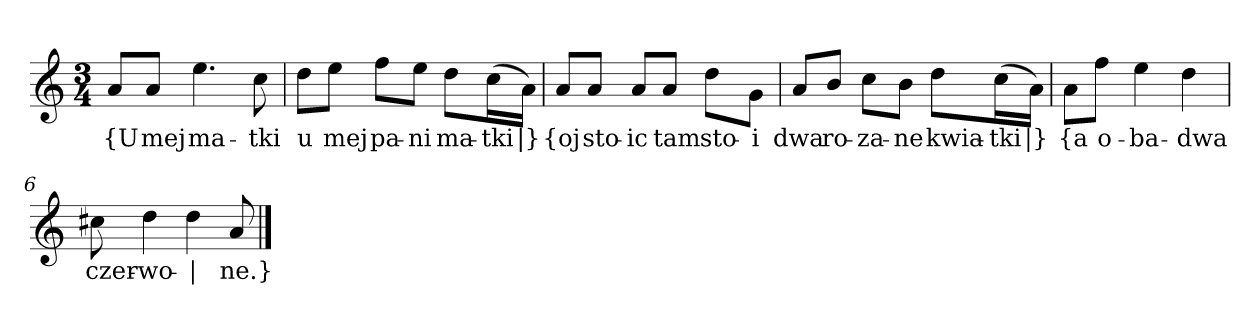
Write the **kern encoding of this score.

**kern	**text
*part1	*part1
*staff1	*staff1
*clefG2	*
*k[]	*
*a:	*
*M3/4	*
=	=
8a/L	{U
8a/J	mej
4.ee	ma-
8cc	-tki
=2	=2
8dd\L	u
8ee\J	mej
8ff\L	pa-
8ee\J	-ni
8dd\L	ma-
(16cc\L	-tki
16a\JJ)	|}
=3y	=3y
8a/L	{oj
8a/J	sto-
8a/L	-ic
8a/J	tam
8dd\L	sto-
8g\J	-i
=4	=4
8a/L	dwa
8b/J	ro-
8cc\L	-za-
8b\J	-ne
8dd\L	kwia-
(16cc\L	-tki
16a\JJ)	|}
=5y	=5y
8a\L	{a
8ff\J	o-
4ee	-ba-
4dd	-dwa
=6	=6
8cc#X	czer-
4dd	-wo-
4dd	|
8a	-ne.}
==	==
*-	*-
